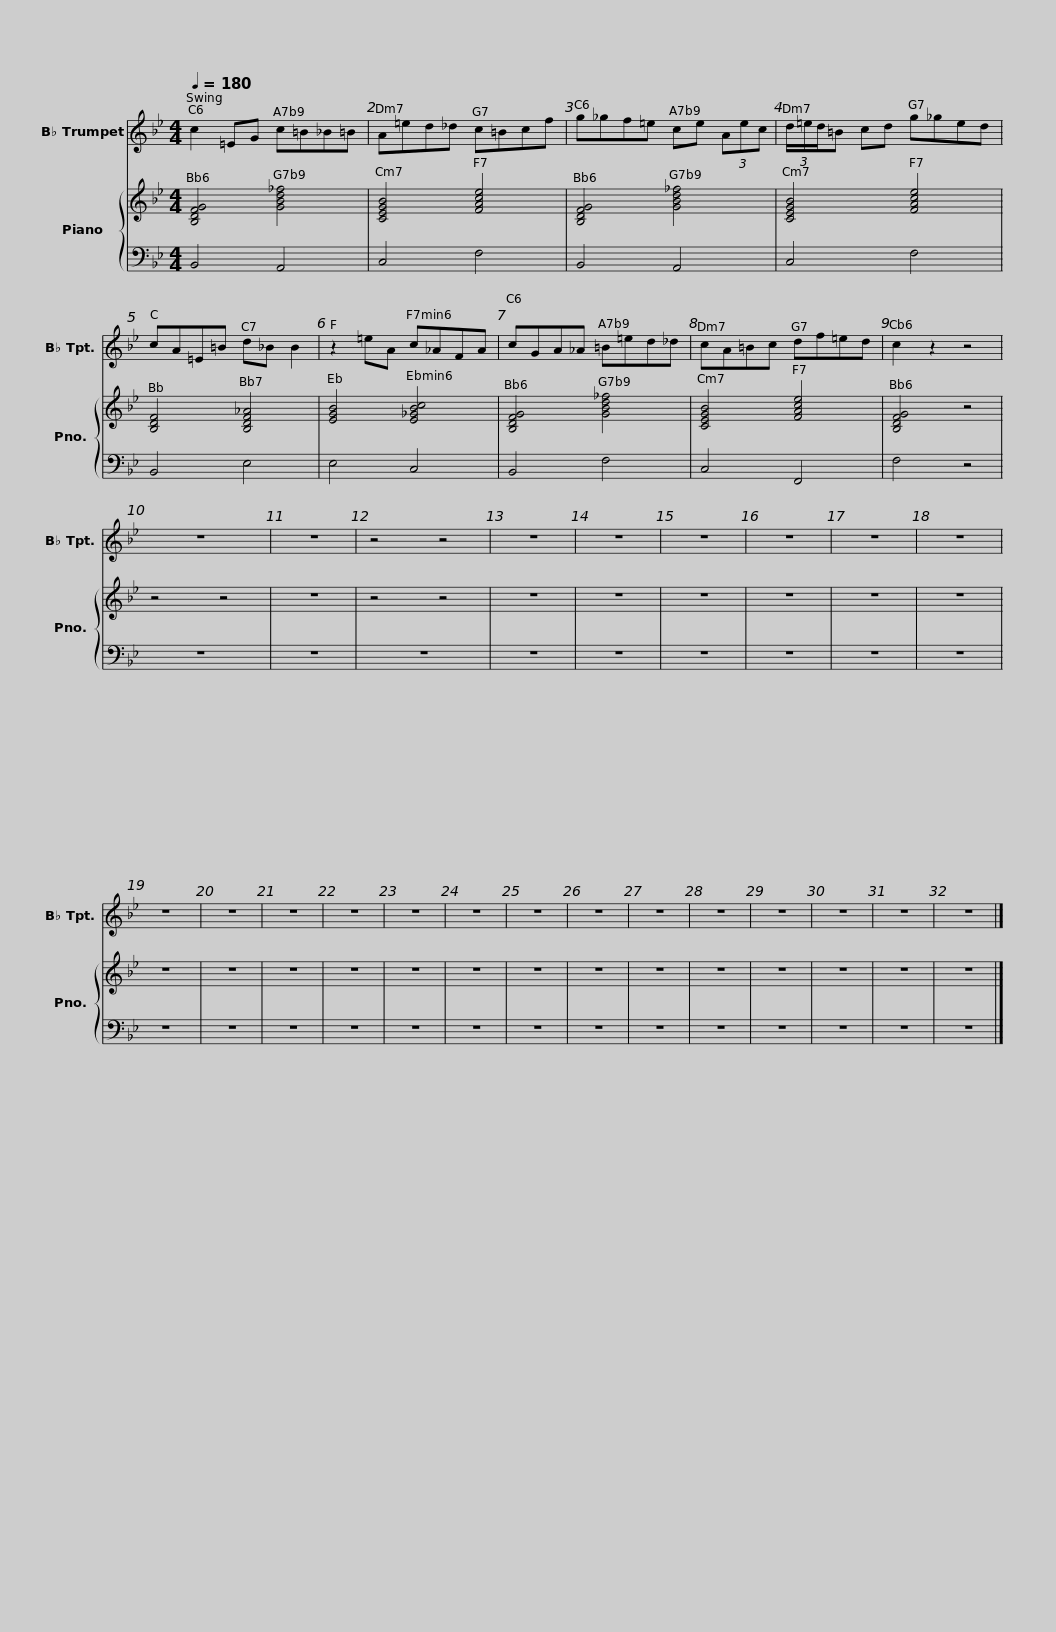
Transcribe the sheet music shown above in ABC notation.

X:1
%%score 1 { 2 | 3 }
L:1/8
Q:1/4=180
M:4/4
I:linebreak $
K:Bb
V:1 treble transpose=-2
V:2 treble
V:3 bass
V:1
[K:Bb] c2 =EG c=B_B=B | A=ed_d c=Bcf | g_gf=e ce (3Aec |$ (3d/=e/d/=B cd g_ged | cA=E=B d_B B2 | %5
 z2 =eA c_AFA | cGA_A =B=ed_d |$ cA=Bc df=ed | c2 z2 z4 | z8 | %10
 z8 | z4 z4 | z8 | z8 | z8 | %15
 z8 | z8 | z8 | z8 | z8 |$ %20
 z8 | z8 | z8 | z8 | z8 | %25
 z8 | z8 | z8 | z8 | z8 | %30
 z8 | z8 |] %32
V:2
 [B,DFG]4 [GBd_f]4 | [CEGB]4 [FAce]4 | [B,DFG]4 [GBd_f]4 |$ [CEGB]4 [FAce]4 | [B,DF]4 [B,DF_A]4 | %5
 [EGB]4 [E_GBc]4 | [B,DFG]4 [GBd_f]4 |$ [CEGB]4 [FAce]4 | [B,DFG]4 z4 | z4 z4 | %10
 z8 | z4 z4 | z8 | z8 | z8 | %15
 z8 | z8 | z8 | z8 | z8 |$ %20
 z8 | z8 | z8 | z8 | z8 | %25
 z8 | z8 | z8 | z8 | z8 | %30
 z8 | z8 |] %32
V:3
 B,,4 A,,4 | C,4 F,4 | B,,4 A,,4 |$ C,4 F,4 | B,,4 E,4 | %5
 E,4 C,4 | B,,4 F,4 |$ C,4 F,,4 | F,4 z4 | z8 | %10
 z8 | z8 | z8 | z8 | z8 | %15
 z8 | z8 | z8 | z8 | z8 |$ %20
 z8 | z8 | z8 | z8 | z8 | %25
 z8 | z8 | z8 | z8 | z8 | %30
 z8 | z8 |] %32
